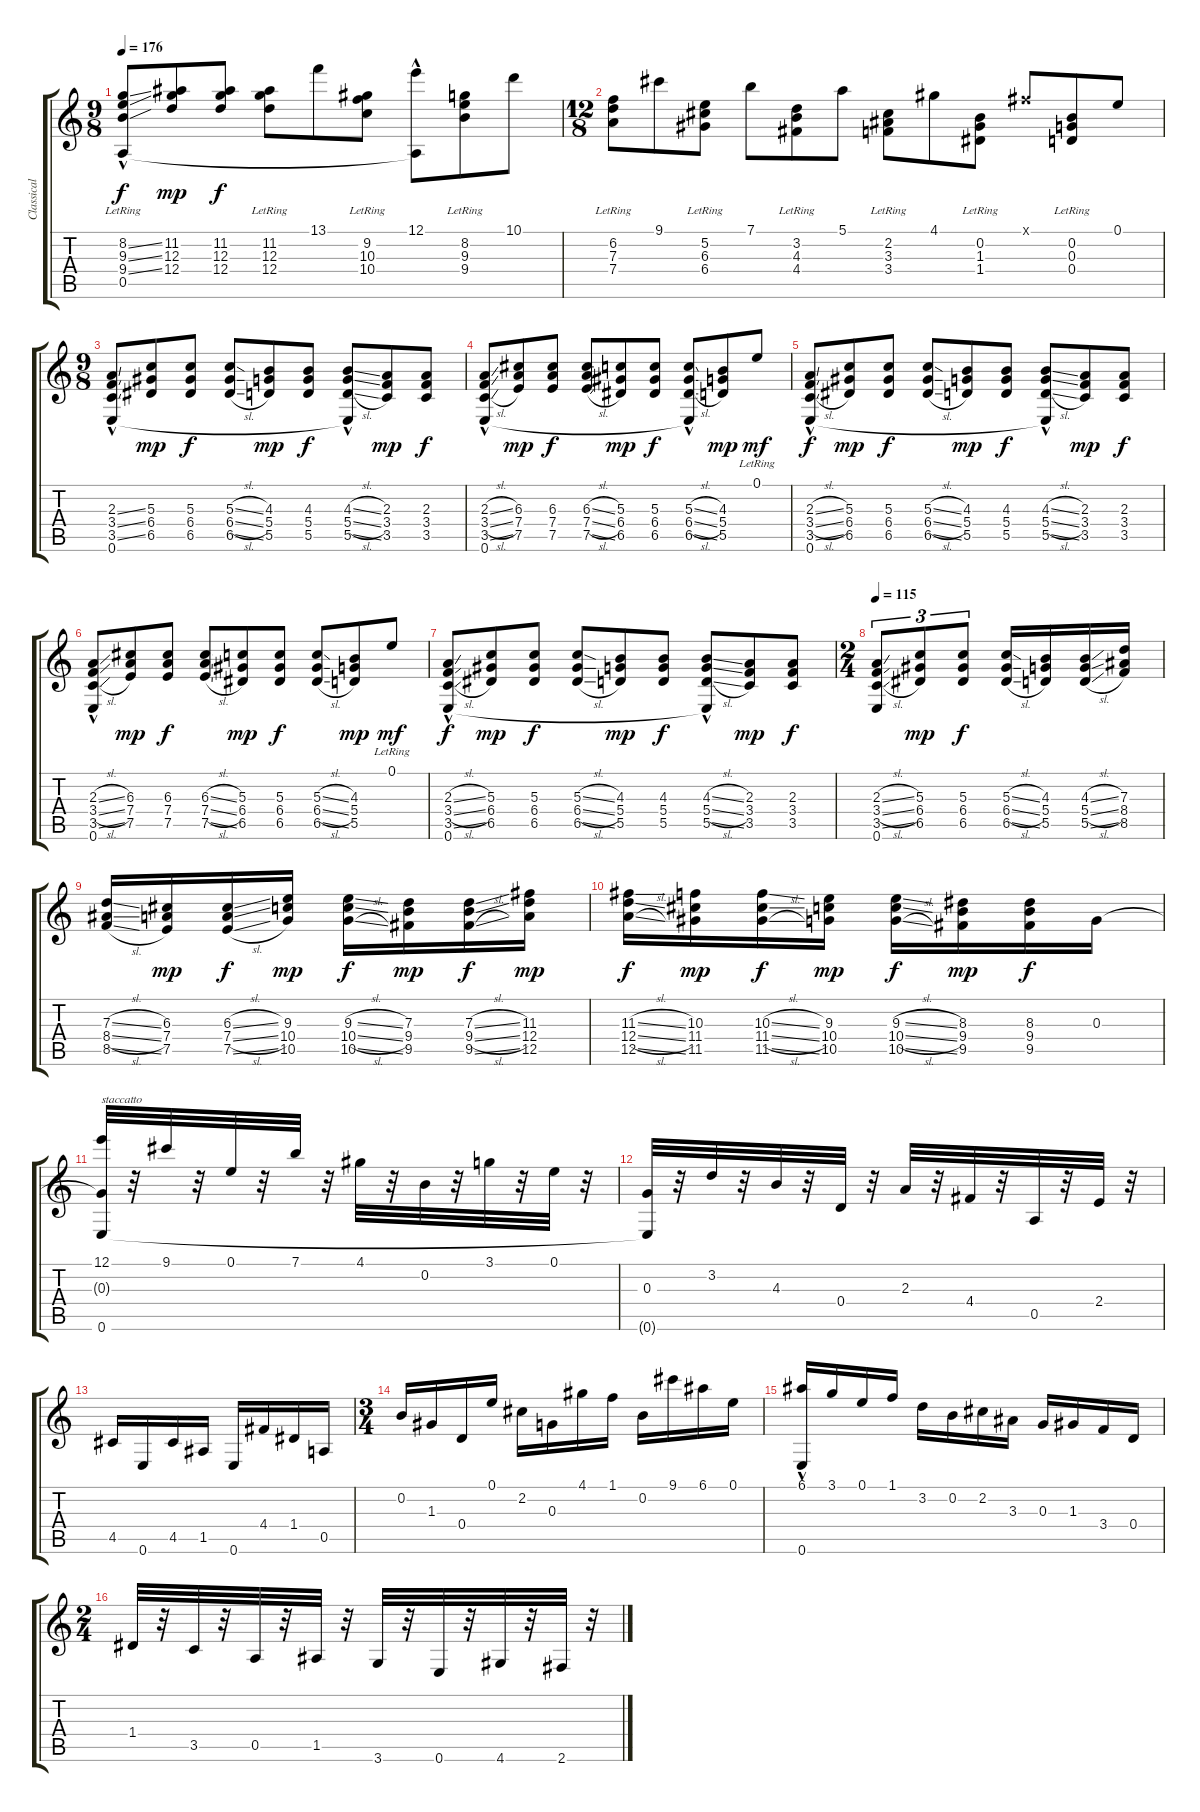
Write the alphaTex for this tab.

\track ("Classical guitar" "Classical ") {instrument acousticguitarnylon}
\staff {score tabs}
\tuning (E4 B3 G3 D3 A2 E2) {hide}
\ts (9 8)
\tempo 176
\clef g2
\ks c
(8.2{ss} 9.3{ss} 9.4{ss} 0.5{hac lr}).8{dy f} (11.2 12.3 12.4).8{dy mp} (11.2 12.3 12.4).8{dy f} (11.2{lr} 12.3{lr} 12.4{lr}).8 13.1.8 (9.2{lr} 10.3{lr} 10.4{lr}).8 (12.1 0.5{hac t}).8 (8.2{lr} 9.3{lr} 9.4{lr}).8 10.1.8 |
\ts (12 8)
(6.2{lr} 7.3{lr} 7.4{lr}).8 9.1.8 (5.2{lr} 6.3{lr} 6.4{lr}).8 7.1.8 (3.2{lr} 4.3{lr} 4.4{lr}).8 5.1.8 (2.2{lr} 3.3{lr} 3.4{lr}).8 4.1.8 (0.2{lr} 1.3{lr} 1.4{lr}).8 2.1{x}.8 (0.2{lr} 0.3{lr} 0.4{lr}).8 0.1.8 |
\ts (9 8)
(2.3{ss} 3.4{ss} 3.5{ss} 0.6{hac}).8 (5.3 6.4 6.5).8{dy mp} (5.3 6.4 6.5).8{dy f} (5.3{sl} 6.4{sl} 6.5{sl}).8 (4.3 5.4 5.5).8{dy mp} (4.3 5.4 5.5).8{dy f} (4.3{sl} 5.4{sl} 5.5{sl} 0.6{hac t}).8 (2.3 3.4 3.5).8{dy mp} (2.3 3.4 3.5).8{dy f} |
(2.3{sl} 3.4{sl} 3.5{sl} 0.6{hac}).8 (6.3 7.4 7.5).8{dy mp} (6.3 7.4 7.5).8{dy f} (6.3{sl} 7.4{sl} 7.5{sl}).8 (5.3 6.4 6.5).8{dy mp} (5.3 6.4 6.5).8{dy f} (5.3{sl} 6.4{sl} 6.5{sl} 0.6{hac t}).8 (4.3 5.4 5.5).8{dy mp} 0.1{lr}.8{dy mf} |
(2.3{sl} 3.4{sl} 3.5{sl} 0.6{hac}).8{dy f} (5.3 6.4 6.5).8{dy mp} (5.3 6.4 6.5).8{dy f} (5.3{sl} 6.4{sl} 6.5{sl}).8 (4.3 5.4 5.5).8{dy mp} (4.3 5.4 5.5).8{dy f} (4.3{sl} 5.4{sl} 5.5{sl} 0.6{hac t}).8 (2.3 3.4 3.5).8{dy mp} (2.3 3.4 3.5).8{dy f} |
(2.3{sl} 3.4{sl} 3.5{sl} 0.6{hac}).8 (6.3 7.4 7.5).8{dy mp} (6.3 7.4 7.5).8{dy f} (6.3{sl} 7.4{sl} 7.5{sl}).8 (5.3 6.4 6.5).8{dy mp} (5.3 6.4 6.5).8{dy f} (5.3{sl} 6.4{sl} 6.5{sl}).8 (4.3 5.4 5.5).8{dy mp} 0.1{lr}.8{dy mf} |
(2.3{sl} 3.4{sl} 3.5{sl} 0.6{hac}).8{dy f} (5.3 6.4 6.5).8{dy mp} (5.3 6.4 6.5).8{dy f} (5.3{sl} 6.4{sl} 6.5{sl}).8 (4.3 5.4 5.5).8{dy mp} (4.3 5.4 5.5).8{dy f} (4.3{sl} 5.4{sl} 5.5{sl} 0.6{hac t}).8 (2.3 3.4 3.5).8{dy mp} (2.3 3.4 3.5).8{dy f} |
\ts (2 4)
\tempo 115
(2.3{sl} 3.4{sl} 3.5{sl} 0.6).8{tu (3 2)} (5.3 6.4 6.5).8{tu (3 2) dy mp} (5.3 6.4 6.5).8{tu (3 2) dy f} (5.3{sl} 6.4{sl} 6.5{sl}).16 (4.3 5.4 5.5).16 (4.3{sl} 5.4{sl} 5.5{sl}).16 (7.3 8.4 8.5).16 |
(7.3{sl} 8.4{sl} 8.5{sl}).16 (6.3 7.4 7.5).16{dy mp} (6.3{sl} 7.4{sl} 7.5{sl}).16{dy f} (9.3 10.4 10.5).16{dy mp} (9.3{sl} 10.4{sl} 10.5{sl}).16{dy f} (7.3 9.4 9.5).16{dy mp} (7.3{sl} 9.4{sl} 9.5{sl}).16{dy f} (11.3 12.4 12.5).16{dy mp} |
(11.3{sl} 12.4{sl} 12.5{sl}).16{dy f} (10.3 11.4 11.5).16{dy mp} (10.3{sl} 11.4{sl} 11.5{sl}).16{dy f} (9.3 10.4 10.5).16{dy mp} (9.3{sl} 10.4{sl} 10.5{sl}).16{dy f} (8.3 9.4 9.5).16{dy mp} (8.3 9.4 9.5).16{dy f} 0.3.16 |
(12.1 0.3{t} 0.6).32{txt "staccatto"} r.32 9.1.32 r.32 0.1.32 r.32 7.1.32 r.32 4.1.32 r.32 0.2.32 r.32 3.1.32 r.32 0.1.32 r.32 |
(0.3 0.6{t}).32 r.32 3.2.32 r.32 4.3.32 r.32 0.4.32 r.32 2.3.32 r.32 4.4.32 r.32 0.5.32 r.32 2.4.32 r.32 |
4.5.16 0.6.16 4.5.16 1.5.16 0.6.16 4.4.16 1.4.16 0.5.16 |
\ts (3 4)
0.2.16 1.3.16 0.4.16 0.1.16 2.2.16 0.3.16 4.1.16 1.1.16 0.2.16 9.1.16 6.1.16 0.1.16 |
(6.1 0.6{hac}).16 3.1.16 0.1.16 1.1.16 3.2.16 0.2.16 2.2.16 3.3.16 0.3.16 1.3.16 3.4.16 0.4.16 |
\ts (2 4)
1.4.32 r.32 3.5.32 r.32 0.5.32 r.32 1.5.32 r.32 3.6.32 r.32 0.6.32 r.32 4.6.32 r.32 2.6.32 r.32
